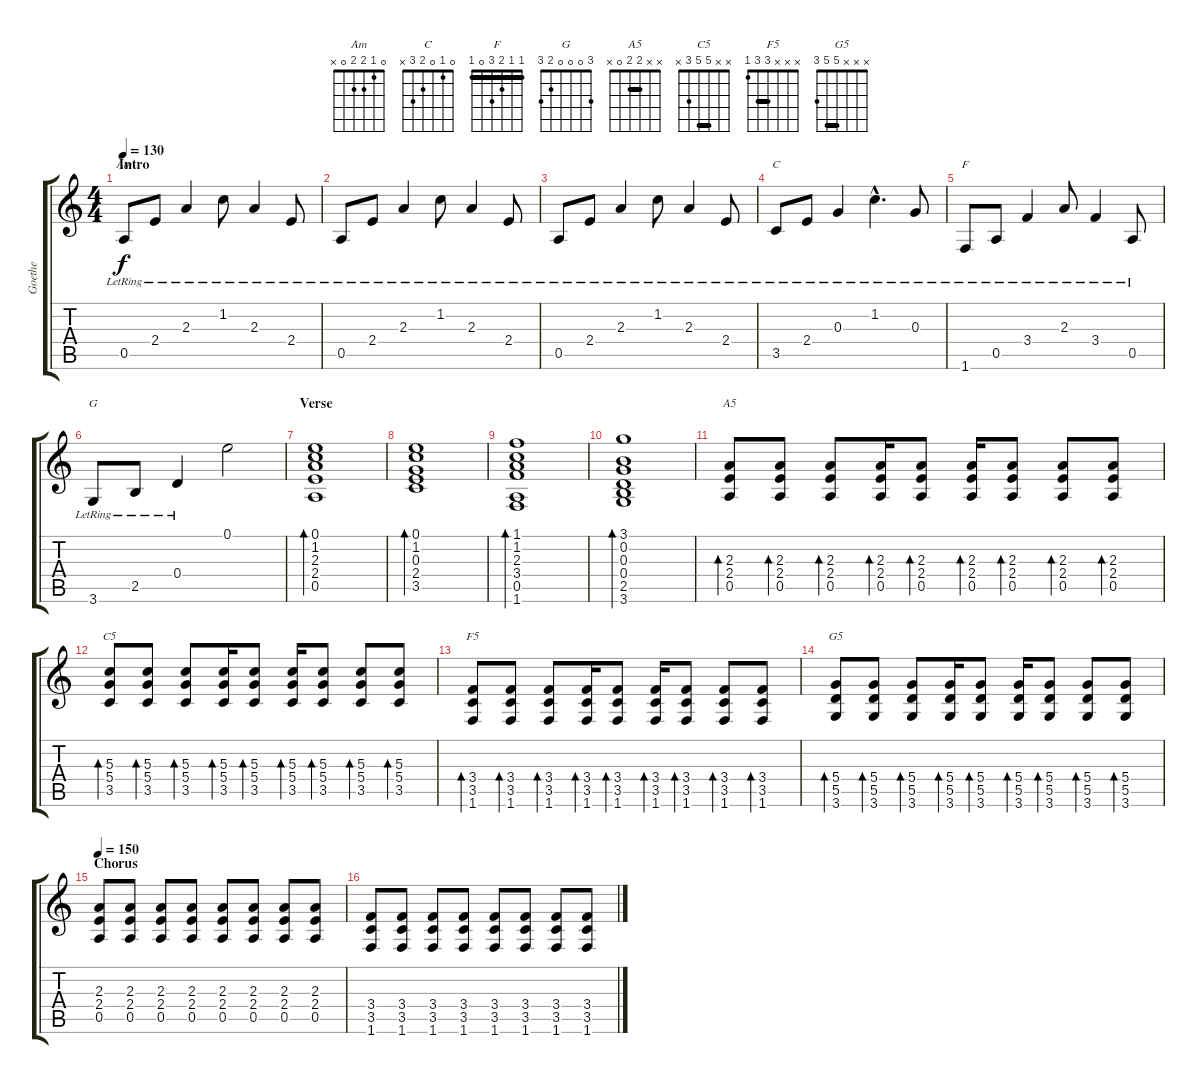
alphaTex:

\track ("Goethe" "Goethe") {instrument acousticguitarsteel}
\staff {score tabs}
\tuning (E4 B3 G3 D3 A2 E2) {hide}
\chord ("Am" 0 1 2 2 0 x)
\chord ("C" 0 1 0 2 3 x)
\chord ("F" 1 1 2 3 0 1) {barre 1}
\chord ("G" 3 0 0 0 2 3)
\chord ("A5" x x 2 2 0 x) {barre 2}
\chord ("C5" x x 5 5 3 x) {barre 5}
\chord ("F5" x x x 3 3 1) {barre 3}
\chord ("G5" x x x 5 5 3) {barre 5}
\ts (4 4)
\section ("" "Intro")
\tempo 130
\clef g2
\ks c
0.5{lr}.8{ch "Am" dy f instrument acousticguitarsteel} 2.4{lr}.8 2.3{lr}.4 1.2{lr}.8 2.3{lr}.4 2.4{lr}.8 |
0.5{lr}.8 2.4{lr}.8 2.3{lr}.4 1.2{lr}.8 2.3{lr}.4 2.4{lr}.8 |
0.5{lr}.8 2.4{lr}.8 2.3{lr}.4 1.2{lr}.8 2.3{lr}.4 2.4{lr}.8 |
3.5{lr}.8{ch "C"} 2.4{lr}.8 0.3{lr}.4 1.2{hac lr}.4{d} 0.3{lr}.8 |
1.6{lr}.8{ch "F"} 0.5{lr}.8 3.4{lr}.4 2.3{lr}.8 3.4{lr}.4 0.5{lr}.8 |
3.6{lr}.8{ch "G"} 2.5{lr}.8 0.4{lr}.4 0.1.2 |
\section ("" "Verse")
(0.1 1.2 2.3 2.4 0.5).1{bd 240} |
(0.1 1.2 0.3 2.4 3.5).1{bd 240} |
(1.1 1.2 2.3 3.4 0.5 1.6).1{bd 240} |
(3.1 0.2 0.3 0.4 2.5 3.6).1{bd 240} |
(2.3 2.4 0.5).8{bd 120 ch "A5"} (2.3 2.4 0.5).8{bd 120} (2.3 2.4 0.5).8{bd 120} (2.3 2.4 0.5).16{bd 120} (2.3 2.4 0.5).8{bd 120} (2.3 2.4 0.5).16{bd 120} (2.3 2.4 0.5).8{bd 120} (2.3 2.4 0.5).8{bd 120} (2.3 2.4 0.5).8{bd 120} |
(5.3 5.4 3.5).8{bd 120 ch "C5"} (5.3 5.4 3.5).8{bd 120} (5.3 5.4 3.5).8{bd 120} (5.3 5.4 3.5).16{bd 120} (5.3 5.4 3.5).8{bd 120} (5.3 5.4 3.5).16{bd 120} (5.3 5.4 3.5).8{bd 120} (5.3 5.4 3.5).8{bd 120} (5.3 5.4 3.5).8{bd 120} |
(3.4 3.5 1.6).8{bd 120 ch "F5"} (3.4 3.5 1.6).8{bd 120} (3.4 3.5 1.6).8{bd 120} (3.4 3.5 1.6).16{bd 120} (3.4 3.5 1.6).8{bd 120} (3.4 3.5 1.6).16{bd 120} (3.4 3.5 1.6).8{bd 120} (3.4 3.5 1.6).8{bd 120} (3.4 3.5 1.6).8{bd 120} |
(5.4 5.5 3.6).8{bd 120 ch "G5"} (5.4 5.5 3.6).8{bd 120} (5.4 5.5 3.6).8{bd 120} (5.4 5.5 3.6).16{bd 120} (5.4 5.5 3.6).8{bd 120} (5.4 5.5 3.6).16{bd 120} (5.4 5.5 3.6).8{bd 120} (5.4 5.5 3.6).8{bd 120} (5.4 5.5 3.6).8{bd 120} |
\section ("" "Chorus")
\tempo 150
(2.3 2.4 0.5).8{instrument distortionguitar} (2.3 2.4 0.5).8 (2.3 2.4 0.5).8 (2.3 2.4 0.5).8 (2.3 2.4 0.5).8 (2.3 2.4 0.5).8 (2.3 2.4 0.5).8 (2.3 2.4 0.5).8 |
(3.4 3.5 1.6).8 (3.4 3.5 1.6).8 (3.4 3.5 1.6).8 (3.4 3.5 1.6).8 (3.4 3.5 1.6).8 (3.4 3.5 1.6).8 (3.4 3.5 1.6).8 (3.4 3.5 1.6).8
